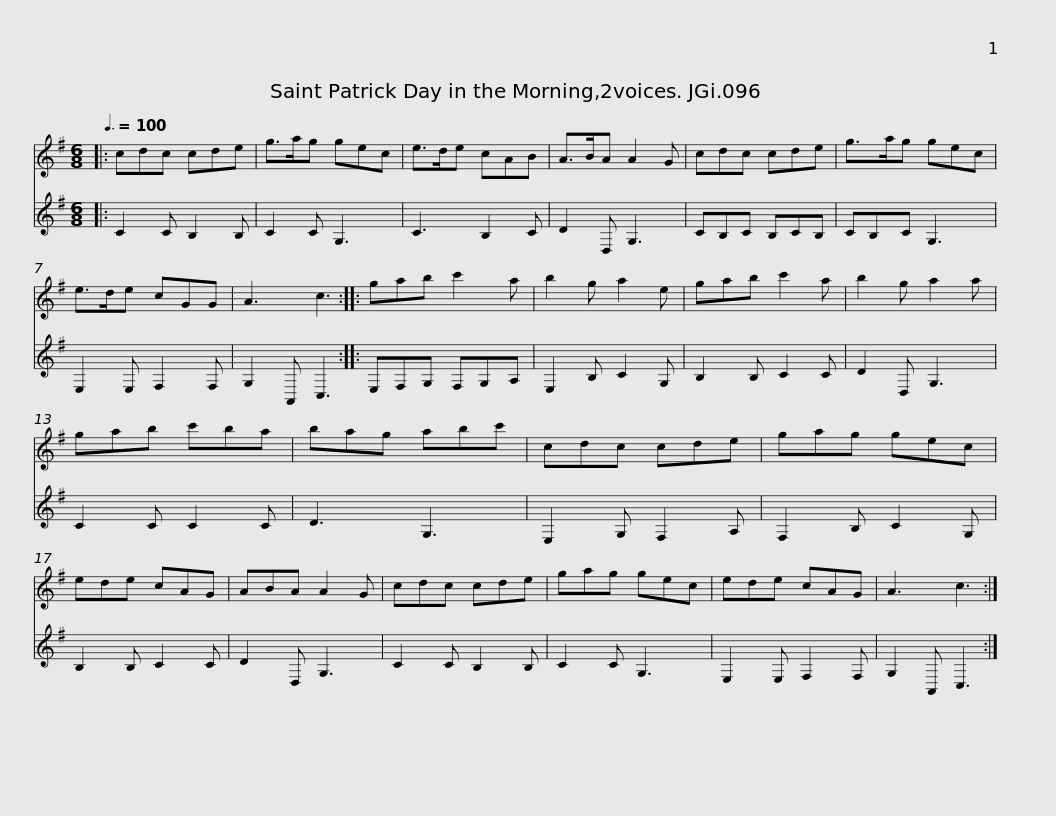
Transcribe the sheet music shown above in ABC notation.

X:1
%%score 1 2
L:1/8
Q:3/8=100
M:6/8
I:linebreak $
K:G
V:1 treble
V:2 treble
V:1
|: cdc cde | g>ag gec | e>de cAB | A>BA A2 G | cdc cde | %5
 g>ag gec |$ e>de cGG | A3 c3 :: gab c'2 a | b2 g a2 e | %10
 gab c'2 a | b2 g a2 a |$ gab c'ba | bag abc' | cdc cde | %15
 gag gec | ede cAG | ABA A2 G |$ cdc cde | gag gec | %20
 ede cAG | A3 c3 :| %22
V:2
|: C2 C B,2 B, | C2 C G,3 | C3 B,2 C | D2 D, G,3 | CB,C B,CB, | %5
 CB,C G,3 |$ E,2 E, F,2 F, | G,2 A,, C,3 :: E,F,G, F,G,A, | E,2 B, C2 G, | %10
 B,2 B, C2 C | D2 D, G,3 |$ C2 C C2 C | D3 G,3 | E,2 G, F,2 A, | %15
 F,2 B, C2 G, | B,2 B, C2 C | D2 D, G,3 |$ C2 C B,2 B, | C2 C G,3 | %20
 E,2 E, F,2 F, | G,2 A,, C,3 :| %22
